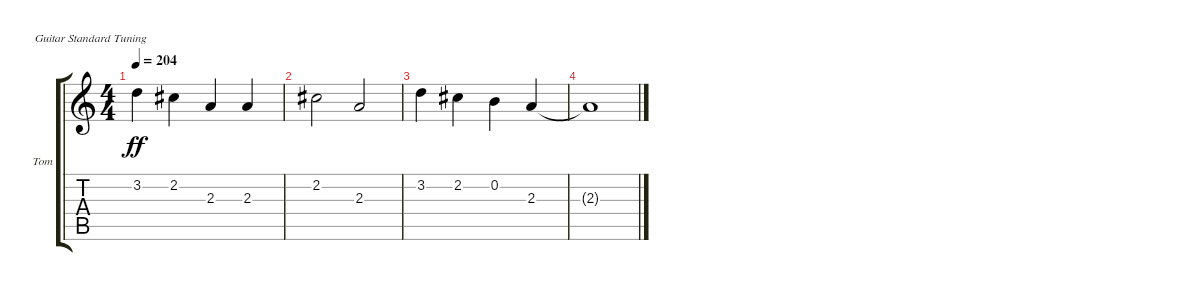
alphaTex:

\defaultSystemsLayout 4
\bracketExtendMode groupsimilarinstruments
\firstSystemTrackNameOrientation horizontal
\otherSystemsTrackNameOrientation horizontal
\track ("Tom Delonge (Voice)" "Tom") {instrument overdrivenguitar}
\staff {score tabs}
\tuning (E4 B3 G3 D3 A2 E2)
\ts (4 4)
\tempo 204
\clef g2
\scale
0.333333
\ks c
3.2.4{dy ff} 2.2.4 2.3.4 2.3.4 |
\scale
0.333333 2.2.2 2.3.2 |
\scale
0.333333 3.2.4 2.2.4 0.2.4 2.3.4 |
\scale
0.333333 2.3{t}.1 |
\scale
0.333333 |
\scale
0.333333 |
\scale
0.333333 |
\scale
0.333333 |
\scale
0.333333 |
\scale
0.333333 |
\scale
0.333333 |
\scale
0.333333 |
\scale
0.333333 |
\scale
0.333333 |
\scale
0.333333 |
\scale
0.333333
